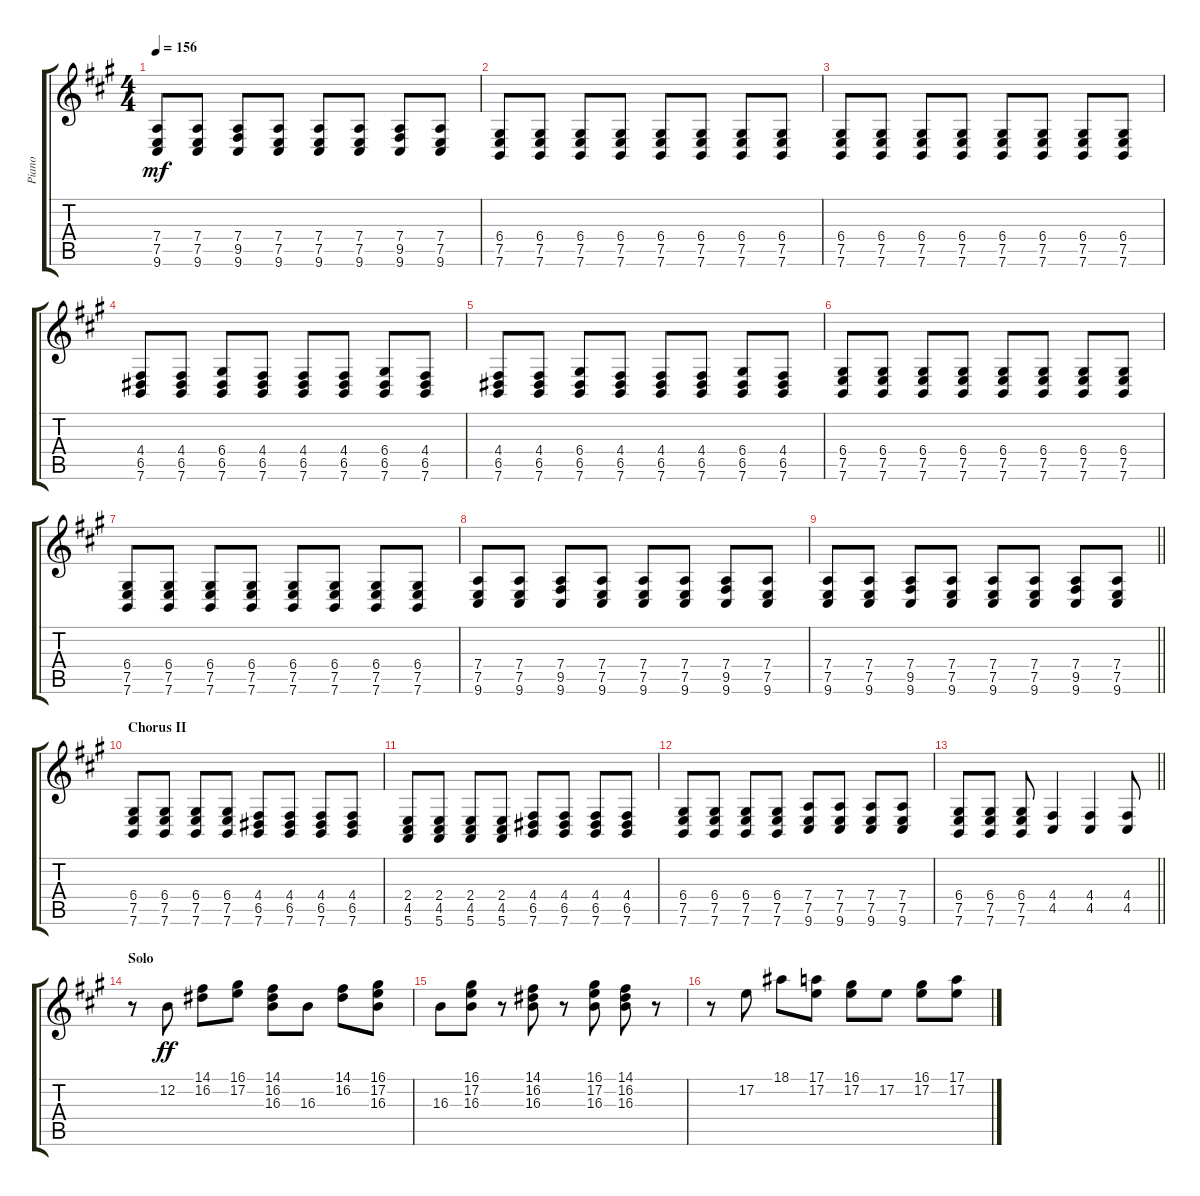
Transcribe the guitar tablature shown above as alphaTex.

\track ("Piano" "Piano") {instrument honkytonkpiano}
\staff {score tabs}
\tuning (E4 B3 G3 D3 A2 E2) {hide}
\ts (4 4)
\tempo 156
\clef g2
\ks a
(7.4 7.5 9.6).8{dy mf} (7.4 7.5 9.6).8 (7.4 9.5 9.6).8 (7.4 7.5 9.6).8 (7.4 7.5 9.6).8 (7.4 7.5 9.6).8 (7.4 9.5 9.6).8 (7.4 7.5 9.6).8 |
(6.4 7.5 7.6).8 (6.4 7.5 7.6).8 (6.4 7.5 7.6).8 (6.4 7.5 7.6).8 (6.4 7.5 7.6).8 (6.4 7.5 7.6).8 (6.4 7.5 7.6).8 (6.4 7.5 7.6).8 |
(6.4 7.5 7.6).8 (6.4 7.5 7.6).8 (6.4 7.5 7.6).8 (6.4 7.5 7.6).8 (6.4 7.5 7.6).8 (6.4 7.5 7.6).8 (6.4 7.5 7.6).8 (6.4 7.5 7.6).8 |
(4.4 6.5 7.6).8 (4.4 6.5 7.6).8 (6.4 6.5 7.6).8 (4.4 6.5 7.6).8 (4.4 6.5 7.6).8 (4.4 6.5 7.6).8 (6.4 6.5 7.6).8 (4.4 6.5 7.6).8 |
(4.4 6.5 7.6).8 (4.4 6.5 7.6).8 (6.4 6.5 7.6).8 (4.4 6.5 7.6).8 (4.4 6.5 7.6).8 (4.4 6.5 7.6).8 (6.4 6.5 7.6).8 (4.4 6.5 7.6).8 |
(6.4 7.5 7.6).8 (6.4 7.5 7.6).8 (6.4 7.5 7.6).8 (6.4 7.5 7.6).8 (6.4 7.5 7.6).8 (6.4 7.5 7.6).8 (6.4 7.5 7.6).8 (6.4 7.5 7.6).8 |
(6.4 7.5 7.6).8 (6.4 7.5 7.6).8 (6.4 7.5 7.6).8 (6.4 7.5 7.6).8 (6.4 7.5 7.6).8 (6.4 7.5 7.6).8 (6.4 7.5 7.6).8 (6.4 7.5 7.6).8 |
(7.4 7.5 9.6).8 (7.4 7.5 9.6).8 (7.4 9.5 9.6).8 (7.4 7.5 9.6).8 (7.4 7.5 9.6).8 (7.4 7.5 9.6).8 (7.4 9.5 9.6).8 (7.4 7.5 9.6).8 |
\barLineRight lightlight
(7.4 7.5 9.6).8 (7.4 7.5 9.6).8 (7.4 9.5 9.6).8 (7.4 7.5 9.6).8 (7.4 7.5 9.6).8 (7.4 7.5 9.6).8 (7.4 9.5 9.6).8 (7.4 7.5 9.6).8 |
\section ("" "Chorus II")
(6.4 7.5 7.6).8 (6.4 7.5 7.6).8 (6.4 7.5 7.6).8 (6.4 7.5 7.6).8 (4.4 6.5 7.6).8 (4.4 6.5 7.6).8 (4.4 6.5 7.6).8 (4.4 6.5 7.6).8 |
(2.4 4.5 5.6).8 (2.4 4.5 5.6).8 (2.4 4.5 5.6).8 (2.4 4.5 5.6).8 (4.4 6.5 7.6).8 (4.4 6.5 7.6).8 (4.4 6.5 7.6).8 (4.4 6.5 7.6).8 |
(6.4 7.5 7.6).8 (6.4 7.5 7.6).8 (6.4 7.5 7.6).8 (6.4 7.5 7.6).8 (7.4 7.5 9.6).8 (7.4 7.5 9.6).8 (7.4 7.5 9.6).8 (7.4 7.5 9.6).8 |
\barLineRight lightlight
(6.4 7.5 7.6).8 (6.4 7.5 7.6).8 (6.4 7.5 7.6).8 (4.4 4.5).4 (4.4 4.5).4 (4.4 4.5).8 |
\section ("" "Solo")
r.8 12.2.8{dy ff} (14.1 16.2).8 (16.1 17.2).8 (14.1 16.2 16.3).8 16.3.8 (14.1 16.2).8 (16.1 17.2 16.3).8 |
16.3.8 (16.1 17.2 16.3).8 r.8 (14.1 16.2 16.3).8 r.8 (16.1 17.2 16.3).8 (14.1 16.2 16.3).8 r.8 |
r.8 17.2.8 18.1.8 (17.1 17.2).8 (16.1 17.2).8 17.2.8 (16.1 17.2).8 (17.1 17.2).8
